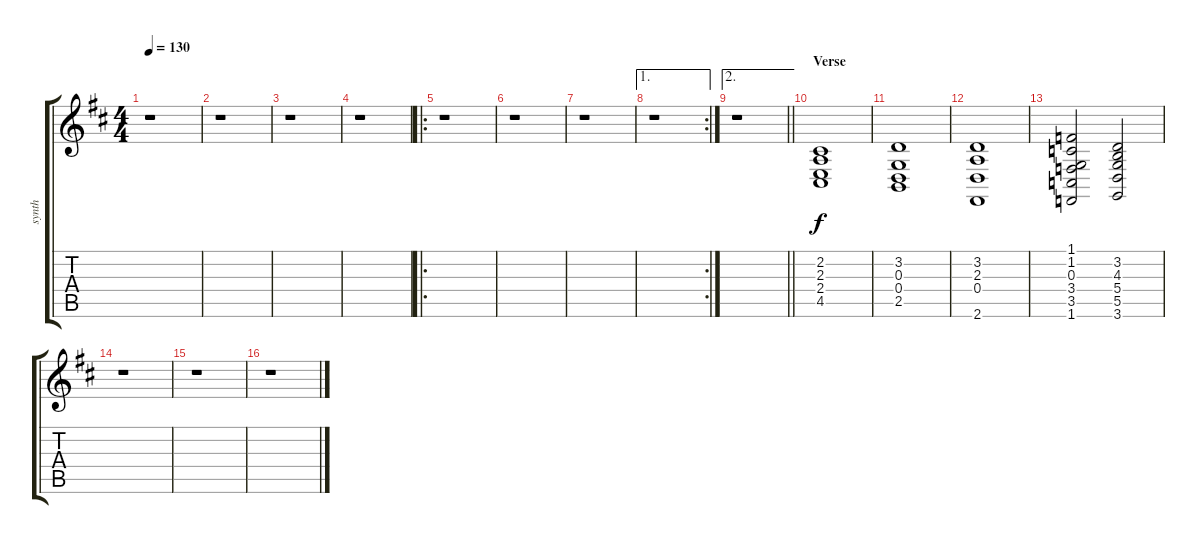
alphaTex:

\track ("synth" "synth") {instrument synthstrings1}
\staff {score tabs}
\tuning (E4 B3 G3 D3 A2 E2) {hide}
\ts (4 4)
\tempo 130
\clef g2
\ks d
r.1{dy f instrument synthstrings1} |
r.1 |
r.1 |
r.1 |
\ro
r.1 |
r.1 |
r.1 |
\ae 1
\rc 2
r.1 |
\ae 2
\barLineRight lightlight
r.1 |
\section ("" "Verse")
(2.2 2.3 2.4 4.5).1 |
(3.2 0.3 0.4 2.5).1 |
(3.2 2.3 0.4 2.6).1 |
(1.1 1.2 0.3 3.4 3.5 1.6).2 (3.2 4.3 5.4 5.5 3.6).2 |
r.1 |
r.1 |
r.1
